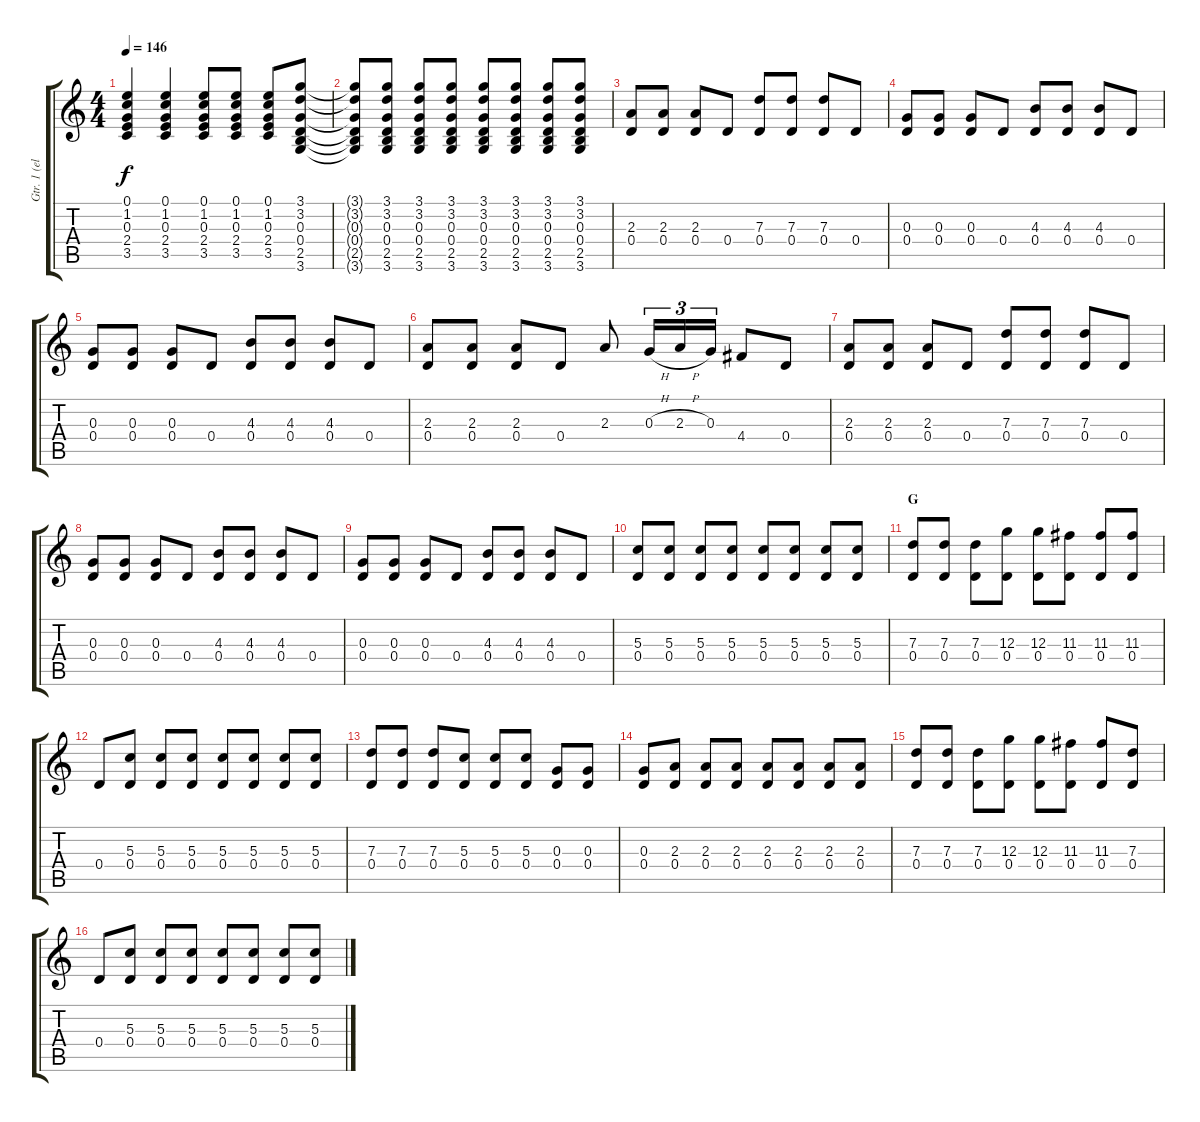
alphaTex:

\track ("Gtr. 1 (electric)" "Gtr. 1 (el") {instrument distortionguitar}
\staff {score tabs}
\tuning (E4 B3 G3 D3 A2 E2) {hide}
\ts (4 4)
\tempo 146
\clef g2
\ks c
(0.1 1.2 0.3 2.4 3.5).4{dy f} (0.1 1.2 0.3 2.4 3.5).4 (0.1 1.2 0.3 2.4 3.5).8 (0.1 1.2 0.3 2.4 3.5).8 (0.1 1.2 0.3 2.4 3.5).8 (3.1 3.2 0.3 0.4 2.5 3.6).8 |
(3.1{t} 3.2{t} 0.3{t} 0.4{t} 2.5{t} 3.6{t}).8 (3.1 3.2 0.3 0.4 2.5 3.6).8 (3.1 3.2 0.3 0.4 2.5 3.6).8 (3.1 3.2 0.3 0.4 2.5 3.6).8 (3.1 3.2 0.3 0.4 2.5 3.6).8 (3.1 3.2 0.3 0.4 2.5 3.6).8 (3.1 3.2 0.3 0.4 2.5 3.6).8 (3.1 3.2 0.3 0.4 2.5 3.6).8 |
(2.3 0.4).8 (2.3 0.4).8 (2.3 0.4).8 0.4.8 (7.3 0.4).8 (7.3 0.4).8 (7.3 0.4).8 0.4.8 |
(0.3 0.4).8 (0.3 0.4).8 (0.3 0.4).8 0.4.8 (4.3 0.4).8 (4.3 0.4).8 (4.3 0.4).8 0.4.8 |
(0.3 0.4).8 (0.3 0.4).8 (0.3 0.4).8 0.4.8 (4.3 0.4).8 (4.3 0.4).8 (4.3 0.4).8 0.4.8 |
(2.3 0.4).8 (2.3 0.4).8 (2.3 0.4).8 0.4.8 2.3.8 0.3{h}.16{tu (3 2)} 2.3{h}.16{tu (3 2)} 0.3.16{tu (3 2)} 4.4.8 0.4.8 |
(2.3 0.4).8 (2.3 0.4).8 (2.3 0.4).8 0.4.8 (7.3 0.4).8 (7.3 0.4).8 (7.3 0.4).8 0.4.8 |
(0.3 0.4).8 (0.3 0.4).8 (0.3 0.4).8 0.4.8 (4.3 0.4).8 (4.3 0.4).8 (4.3 0.4).8 0.4.8 |
(0.3 0.4).8 (0.3 0.4).8 (0.3 0.4).8 0.4.8 (4.3 0.4).8 (4.3 0.4).8 (4.3 0.4).8 0.4.8 |
(5.3 0.4).8 (5.3 0.4).8 (5.3 0.4).8 (5.3 0.4).8 (5.3 0.4).8 (5.3 0.4).8 (5.3 0.4).8 (5.3 0.4).8 |
\section ("" "G")
(7.3 0.4).8 (7.3 0.4).8 (7.3 0.4).8 (12.3 0.4).8 (12.3 0.4).8 (11.3 0.4).8 (11.3 0.4).8 (11.3 0.4).8 |
0.4.8 (5.3 0.4).8 (5.3 0.4).8 (5.3 0.4).8 (5.3 0.4).8 (5.3 0.4).8 (5.3 0.4).8 (5.3 0.4).8 |
(7.3 0.4).8 (7.3 0.4).8 (7.3 0.4).8 (5.3 0.4).8 (5.3 0.4).8 (5.3 0.4).8 (0.3 0.4).8 (0.3 0.4).8 |
(0.3 0.4).8 (2.3 0.4).8 (2.3 0.4).8 (2.3 0.4).8 (2.3 0.4).8 (2.3 0.4).8 (2.3 0.4).8 (2.3 0.4).8 |
(7.3 0.4).8 (7.3 0.4).8 (7.3 0.4).8 (12.3 0.4).8 (12.3 0.4).8 (11.3 0.4).8 (11.3 0.4).8 (7.3 0.4).8 |
0.4.8 (5.3 0.4).8 (5.3 0.4).8 (5.3 0.4).8 (5.3 0.4).8 (5.3 0.4).8 (5.3 0.4).8 (5.3 0.4).8
